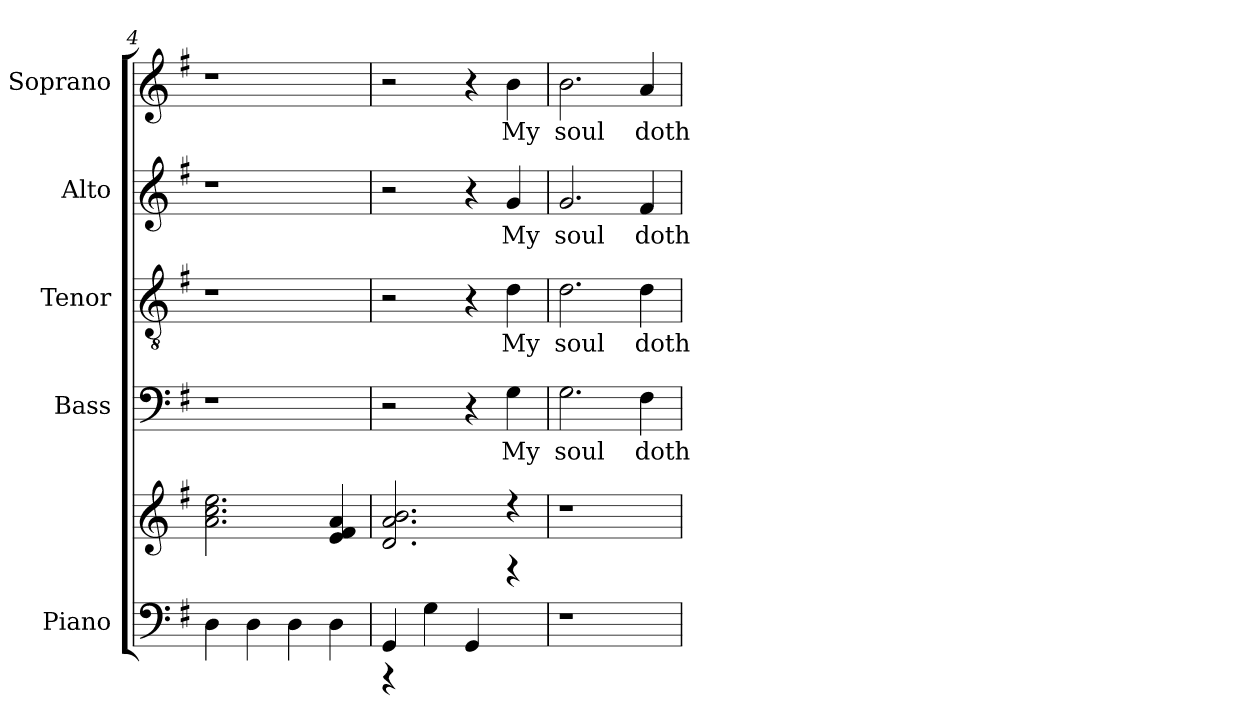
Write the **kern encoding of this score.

**kern	**kern	**kern	**text	**kern	**text	**kern	**text	**kern	**text
*part5	*part5	*part4	*part4	*part3	*part3	*part2	*part2	*part1	*part1
*staff6	*staff5	*staff4	*staff4	*staff3	*staff3	*staff2	*staff2	*staff1	*staff1
*I"Piano	*	*I"Bass	*	*I"Tenor	*	*I"Alto	*	*I"Soprano	*
*	*	*I'B.	*	*I'T.	*	*I'A.	*	*I'S.	*
*clefF4	*clefG2	*clefF4	*	*clefGv2	*	*clefG2	*	*clefG2	*
*k[f#]	*k[f#]	*k[f#]	*	*k[f#]	*	*k[f#]	*	*k[f#]	*
*G:	*G:	*G:	*	*G:	*	*G:	*	*G:	*
=4	=4	=4	=4	=4	=4	=4	=4	=4	=4
4D\	2.cc\ 2.a\ 2.ee\	1r	.	1r	.	1r	.	1r	.
4D\	.	.	.	.	.	.	.	.	.
4D\	.	.	.	.	.	.	.	.	.
4D\	4a/ 4e/ 4f#/	.	.	.	.	.	.	.	.
=5	=5	=5	=5	=5	=5	=5	=5	=5	=5
*^	*	*	*	*	*	*	*	*	*
4GG/	4r	2.d/ 2.a/ 2.b/	2r	.	2r	.	2r	.	2r	.
4ryy	4G\	.	.	.	.	.	.	.	.	.
4GG/	2ryy	.	4r	.	4r	.	4r	.	4r	.
!	!	!	!	!LO:LY:b:cj	!	!LO:LY:b:cj	!	!LO:LY:b:cj	!	!LO:LY:b:cj
4rf	.	4rdd	4G\	My	4d\	My	4g/	My	4b\	My
*v	*v	*	*	*	*	*	*	*	*	*
=6	=6	=6	=6	=6	=6	=6	=6	=6	=6
!	!	!	!LO:LY:b:cj	!	!LO:LY:b:cj	!	!LO:LY:b:cj	!	!LO:LY:b:cj
1r	1r	2.G\	soul	2.d\	soul	2.g/	soul	2.b\	soul
!	!	!	!LO:LY:b:cj	!	!LO:LY:b:cj	!	!LO:LY:b:cj	!	!LO:LY:b:cj
.	.	4F#\	doth	4d\	doth	4f#/	doth	4a/	doth
=	=	=	=	=	=	=	=	=	=
*-	*-	*-	*-	*-	*-	*-	*-	*-	*-
